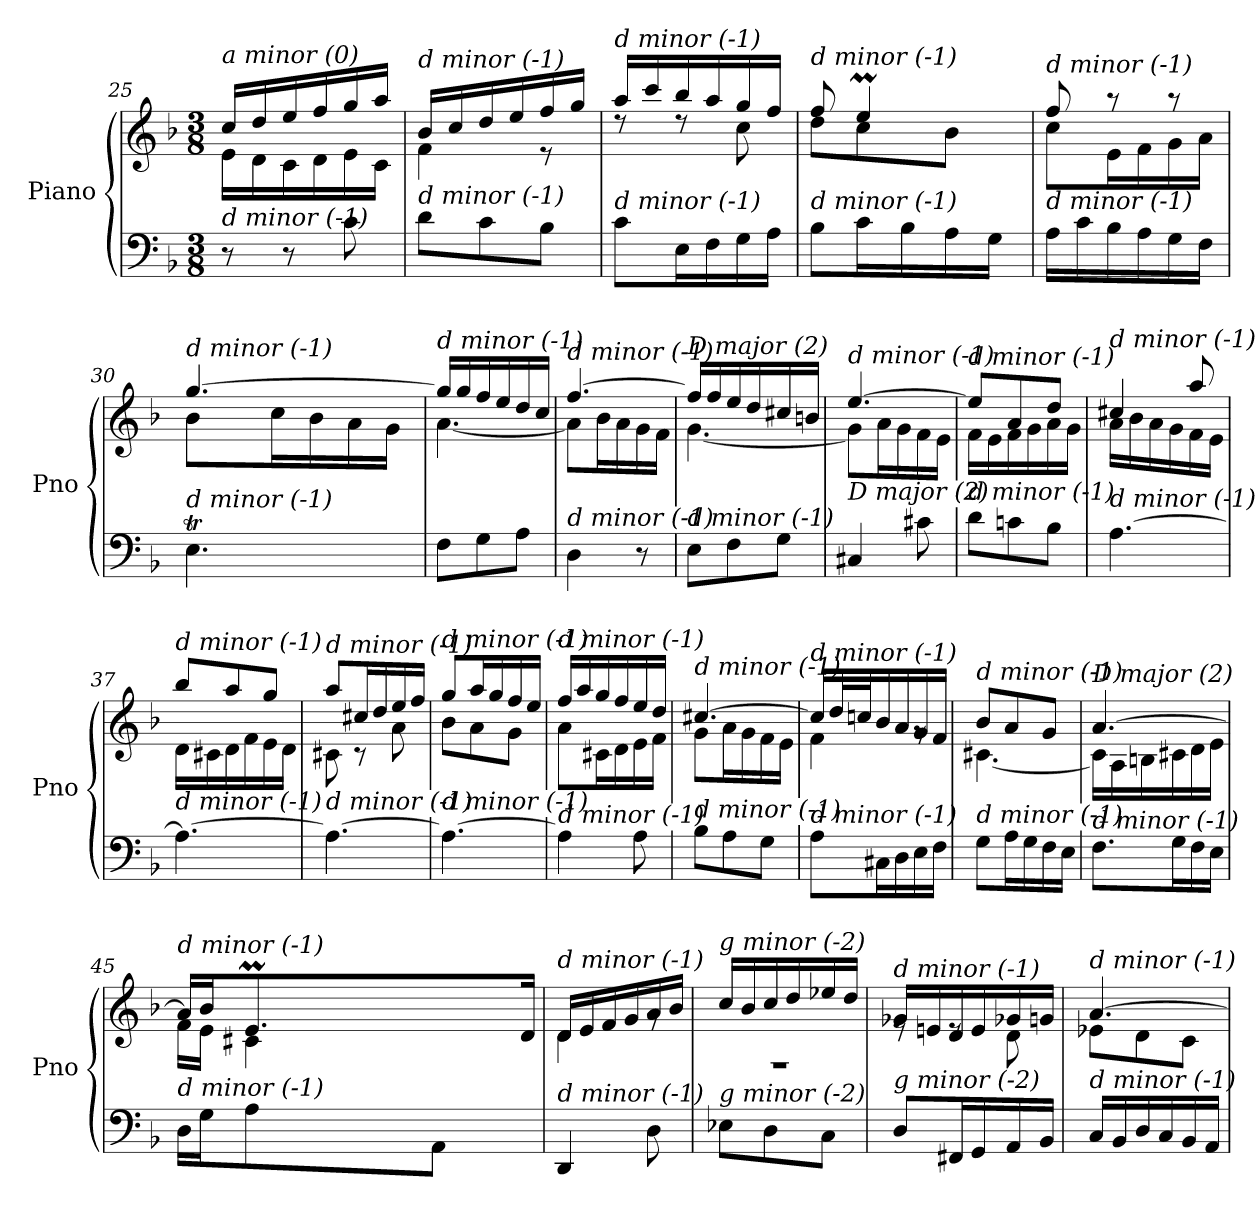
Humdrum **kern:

**kern	**kern
*part1	*part1
*staff2	*staff1
*I"Piano	*
*I'Pno	*
*clefF4	*clefG2
*k[b-]	*k[b-]
*M3/8	*M3/8
=25	=25
*	*^
!	!LO:TX:i:t=a minor (0)	!
!LO:TX:i:t=d minor (-1)	!	!
8r	16cc/LL	16e\LL
.	16dd/	16d\
8r	16ee/	16c\
.	16ff/	16d\
8c\	16gg/	16e\
.	16aa/JJ	16c\JJ
=26	=26	=26
!	!LO:TX:i:t=d minor (-1)	!
!LO:TX:i:t=d minor (-1)	!	!
8d\L	16b-/LL	4f\
.	16cc/	.
8c\	16dd/	.
.	16ee/	.
8B-\J	16ff/	8r
.	16gg/JJ	.
=27	=27	=27
!	!LO:TX:i:t=d minor (-1)	!
!LO:TX:i:t=d minor (-1)	!	!
8c\L	16aa/LL	8rdd
.	16ccc/	.
16E\L	16bb-/	8rdd
16F\	16aa/	.
16G\	16gg/	8cc\
16A\JJ	16ff/JJ	.
=28	=28	=28
*^	*	*^
!	!	!LO:TX:i:t=d minor (-1)	!	!
!LO:TX:i:t=d minor (-1)	!	!	!	!
8ryy	8B-\L	8ff/	8dd\L	8ryy
4ryy	16c\L	4eem/	8cc\	32ffyy
.	.	.	.	32eeyy
.	16B-\	.	.	32ffyy
.	.	.	.	32eeyy
.	16A\	.	8b-\J	32ffyy
.	.	.	.	32eeyy
.	16G\JJ	.	.	32ddyy
.	.	.	.	32eeyy
*v	*v	*	*	*
!!LO:LB:g=z
=29	=29	=29	=29
!	!LO:TX:i:t=d minor (-1)	!	!
!LO:TX:i:t=d minor (-1)	!	!	!
*	*	*v	*v
16A\LL	8ff/	8cc\L
16c\	.	.
16B-\	8r	16e\L
16A\	.	16f\
16G\	8r	16g\
16F\JJ	.	16a\JJ
=30	=30	=30
*^	*	*
!	!	!LO:TX:i:t=d minor (-1)	!
!LO:TX:i:t=d minor (-1)	!	!	!
4.Et\	32Fyy	[4.gg/	8b-\L
.	32Eyy	.	.
.	32Fyy	.	.
.	32Eyy	.	.
.	32Fyy	.	16cc\L
.	32Eyy	.	.
.	32Fyy	.	16b-\
.	32Eyy	.	.
.	32Fyy	.	16a\
.	32Eyy	.	.
.	32Dyy	.	16g\JJ
.	32Eyy	.	.
!!LO:LB:g=z	!!
=31	=31	=31	=31
!	!	!LO:TX:i:t=d minor (-1)	!
!LO:TX:i:t=d minor (-1)	!	!	!
*v	*v	*	*
8F\L	16gg/LL]	[4.a\
.	16gg/	.
8G\	16ff/	.
.	16ee/	.
8A\J	16dd/	.
.	16cc/JJ	.
=32	=32	=32
!	!LO:TX:i:t=d minor (-1)	!
!LO:TX:i:t=d minor (-1)	!	!
4D\	[4.ff/	8a\L]
.	.	16b-\L
.	.	16a\
8r	.	16g\
.	.	16f\JJ
=33	=33	=33
!	!LO:TX:i:t=D major (2)	!
!LO:TX:i:t=d minor (-1)	!	!
8E\L	16ff/LL]	[4.g\
.	16ff/	.
8F\	16ee/	.
.	16dd/	.
8G\J	16cc#X/	.
.	16bn/JJ	.
=34	=34	=34
!	!LO:TX:i:t=d minor (-1)	!
!LO:TX:i:t=D major (2)	!	!
4C#X/	[4.ee/	8g\L]
.	.	16a\L
.	.	16g\
8c#X\	.	16f\
.	.	16e\JJ
=35	=35	=35
!	!LO:TX:i:t=d minor (-1)	!
!LO:TX:i:t=d minor (-1)	!	!
8d\L	8ee/L]	16f\LL
.	.	16e\
8cn\	8a/	16f\
.	.	16g\
8B-\J	8dd/J	16a\
.	.	16g\JJ
=36	=36	=36
!	!LO:TX:i:t=d minor (-1)	!
!LO:TX:i:t=d minor (-1)	!	!
[4.A\	4cc#X/	16a\LL
.	.	16b-\
.	.	16a\
.	.	16g\
.	8aa/	16f\
.	.	16e\JJ
=37	=37	=37
!	!LO:TX:i:t=d minor (-1)	!
!LO:TX:i:t=d minor (-1)	!	!
4.A\_	8bb-/L	16d\LL
.	.	16c#X\
.	8aa/	16d\
.	.	16f\
.	8gg/J	16e\
.	.	16d\JJ
!!LO:LB:g=z	!!
=38	=38	=38
!	!LO:TX:i:t=d minor (-1)	!
!LO:TX:i:t=d minor (-1)	!	!
4.A\_	8aa/L	8c#X\
.	16cc#X/L	8r
.	16dd/	.
.	16ee/	8a\
.	16ff/JJ	.
=39	=39	=39
!	!LO:TX:i:t=d minor (-1)	!
!LO:TX:i:t=d minor (-1)	!	!
4.A\_	8gg/L	8b-\L
.	16aa/L	8a\
.	16gg/	.
.	16ff/	8g\J
.	16ee/JJ	.
=40	=40	=40
!	!LO:TX:i:t=d minor (-1)	!
!LO:TX:i:t=d minor (-1)	!	!
4A\]	16ff/LL	8a\L
.	16aa/	.
.	16gg/	16c#X\L
.	16ff/	16d\
8A\	16ee/	16e\
.	16dd/JJ	16f\JJ
=41	=41	=41
!	!LO:TX:i:t=d minor (-1)	!
!LO:TX:i:t=d minor (-1)	!	!
8B-\L	[4.cc#X/	8g\L
8A\	.	16a\L
.	.	16g\
8G\J	.	16f\
.	.	16e\JJ
=42	=42	=42
!	!LO:TX:i:t=d minor (-1)	!
!LO:TX:i:t=d minor (-1)	!	!
8A\L	16cc#/LL]	4f\
.	32dd/L	.
.	32ccn/J	.
16C#X\L	16b-/	.
16D\	16a/	.
16E\	16g/	8rg
16F\JJ	16f/JJ	.
=43	=43	=43
!	!LO:TX:i:t=d minor (-1)	!
!LO:TX:i:t=d minor (-1)	!	!
8G\L	8b-/L	[4.c#X\
16A\L	8a/	.
16G\	.	.
16F\	8g/J	.
16E\JJ	.	.
!!LO:LB:g=z	!!
=44	=44	=44
!	!LO:TX:i:t=D major (2)	!
!LO:TX:i:t=d minor (-1)	!	!
8.F\L	[4.a/	16c#\LL]
.	.	16A\
.	.	16Bn\
16G\L	.	16c#X\
16F\	.	16d\
16E\JJ	.	16e\JJ
!!LO:PB:g=z
=45	=45	=45
*^	*	*^
!	!	!LO:TX:i:t=d minor (-1)	!	!
!LO:TX:i:t=d minor (-1)	!	!	!	!
8ryy	16D\LL	16a/LL]	16f\LL	8ryy
.	16G\J	16b-/J	16e\JJ	.
8.ryy	8A\	8.em/	4c#X\	64fyy
.	.	.	.	64eyy
.	.	.	.	64fyy
.	.	.	.	64eyy
.	.	.	.	64fyy
.	.	.	.	64eyy
.	.	.	.	64fyy
.	.	.	.	64eyy
.	8AA\J	.	.	64fyy
.	.	.	.	64eyy
.	.	.	.	64fyy
.	.	.	.	64eyy
16ryy	.	16d/Jk	.	16ryy
*v	*v	*	*	*
=46	=46	=46	=46
!	!LO:TX:i:t=d minor (-1)	!	!
!LO:TX:i:t=d minor (-1)	!	!	!
*	*	*v	*v
4DD/	16d/LL	4d\
.	16e/	.
.	16f/	.
.	16g/	.
8D\	16a/	8rg
.	16b-/JJ	.
=47	=47	=47
!	!LO:TX:i:t=g minor (-2)	!
!LO:TX:i:t=g minor (-2)	!	!
8E-X\L	4.rF	16cc/LL
.	.	16b-/
8D\	.	16cc/
.	.	16dd/
8C\J	.	16ee-X/
.	.	16dd/JJ
=48	=48	=48
!	!LO:TX:i:t=d minor (-1)	!
!LO:TX:i:t=g minor (-2)	!	!
8D/L	16g-Xi/LL	8re
.	16en/	.
16FF#X/L	16d/	8re
16GG/	16e/	.
16AA/	16g-Xi/	8d\
16BB-/JJ	16g/JJ	.
=49	=49	=49
!	!LO:TX:i:t=d minor (-1)	!
!LO:TX:i:t=d minor (-1)	!	!
16C/LL	[4.a/	8e-X\L
16BB-/	.	.
16D/	.	8d\
16C/	.	.
16BB-/	.	8c\J
16AA/JJ	.	.
*	*v	*v
=	=
*-	*-
